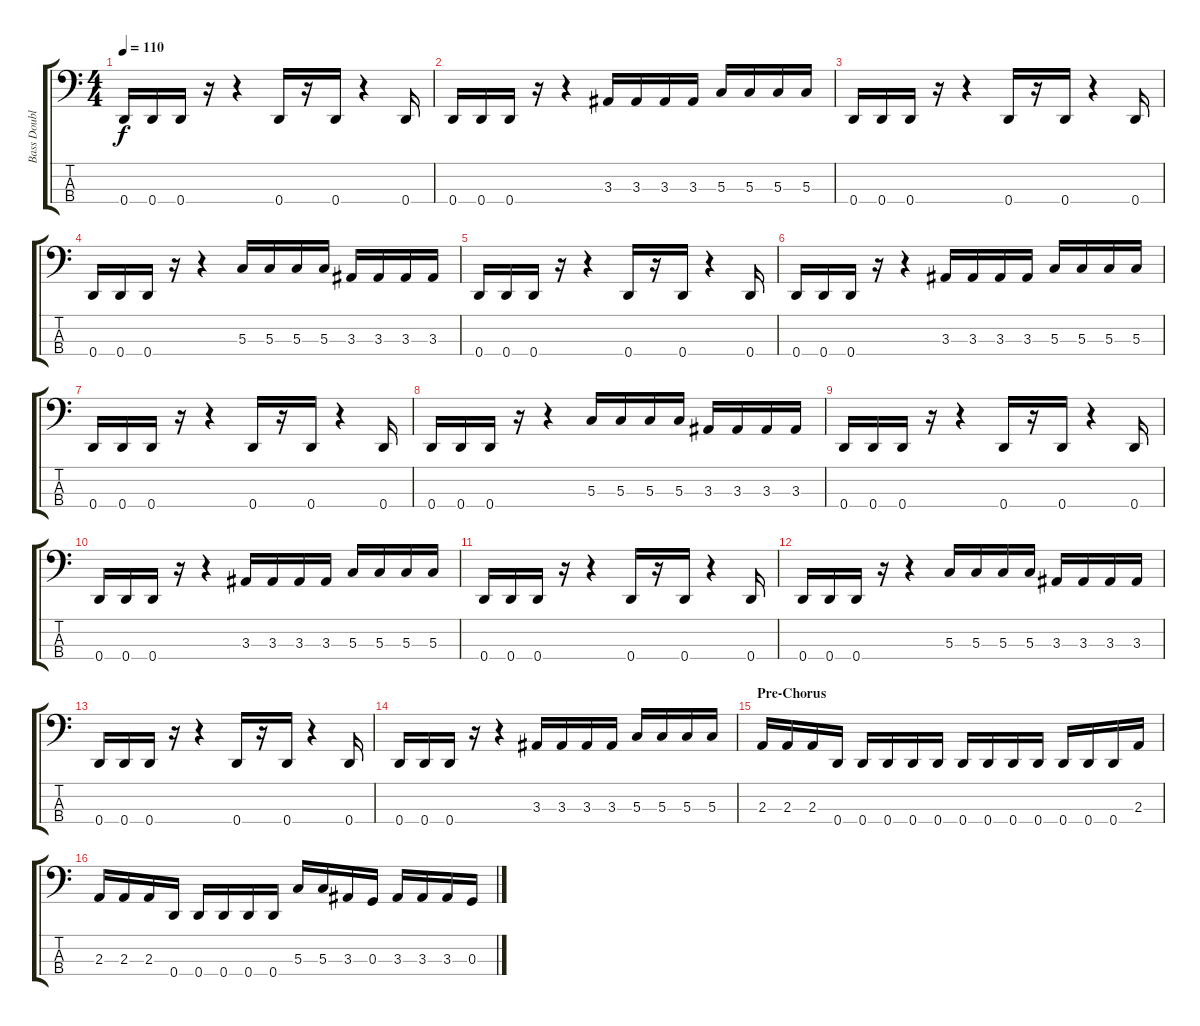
\track ("Bass Double" "Bass Doubl") {instrument slapbass2}
\staff {score tabs}
\tuning (F2 C2 G1 D1) {hide}
\ts (4 4)
\tempo 110
\clef f4
\ks c
0.4.16{dy f} 0.4.16 0.4.16 r.16 r.4 0.4.16 r.16 0.4.16 r.4 0.4.16 |
0.4.16 0.4.16 0.4.16 r.16 r.4 3.3.16 3.3.16 3.3.16 3.3.16 5.3.16 5.3.16 5.3.16 5.3.16 |
0.4.16 0.4.16 0.4.16 r.16 r.4 0.4.16 r.16 0.4.16 r.4 0.4.16 |
0.4.16 0.4.16 0.4.16 r.16 r.4 5.3.16 5.3.16 5.3.16 5.3.16 3.3.16 3.3.16 3.3.16 3.3.16 |
0.4.16 0.4.16 0.4.16 r.16 r.4 0.4.16 r.16 0.4.16 r.4 0.4.16 |
0.4.16 0.4.16 0.4.16 r.16 r.4 3.3.16 3.3.16 3.3.16 3.3.16 5.3.16 5.3.16 5.3.16 5.3.16 |
0.4.16 0.4.16 0.4.16 r.16 r.4 0.4.16 r.16 0.4.16 r.4 0.4.16 |
0.4.16 0.4.16 0.4.16 r.16 r.4 5.3.16 5.3.16 5.3.16 5.3.16 3.3.16 3.3.16 3.3.16 3.3.16 |
0.4.16 0.4.16 0.4.16 r.16 r.4 0.4.16 r.16 0.4.16 r.4 0.4.16 |
0.4.16 0.4.16 0.4.16 r.16 r.4 3.3.16 3.3.16 3.3.16 3.3.16 5.3.16 5.3.16 5.3.16 5.3.16 |
0.4.16 0.4.16 0.4.16 r.16 r.4 0.4.16 r.16 0.4.16 r.4 0.4.16 |
0.4.16 0.4.16 0.4.16 r.16 r.4 5.3.16 5.3.16 5.3.16 5.3.16 3.3.16 3.3.16 3.3.16 3.3.16 |
0.4.16 0.4.16 0.4.16 r.16 r.4 0.4.16 r.16 0.4.16 r.4 0.4.16 |
0.4.16 0.4.16 0.4.16 r.16 r.4 3.3.16 3.3.16 3.3.16 3.3.16 5.3.16 5.3.16 5.3.16 5.3.16 |
\section ("" "Pre-Chorus")
2.3.16 2.3.16 2.3.16 0.4.16 0.4.16 0.4.16 0.4.16 0.4.16 0.4.16 0.4.16 0.4.16 0.4.16 0.4.16 0.4.16 0.4.16 2.3.16 |
2.3.16 2.3.16 2.3.16 0.4.16 0.4.16 0.4.16 0.4.16 0.4.16 5.3.16 5.3.16 3.3.16 0.3.16 3.3.16 3.3.16 3.3.16 0.3.16
